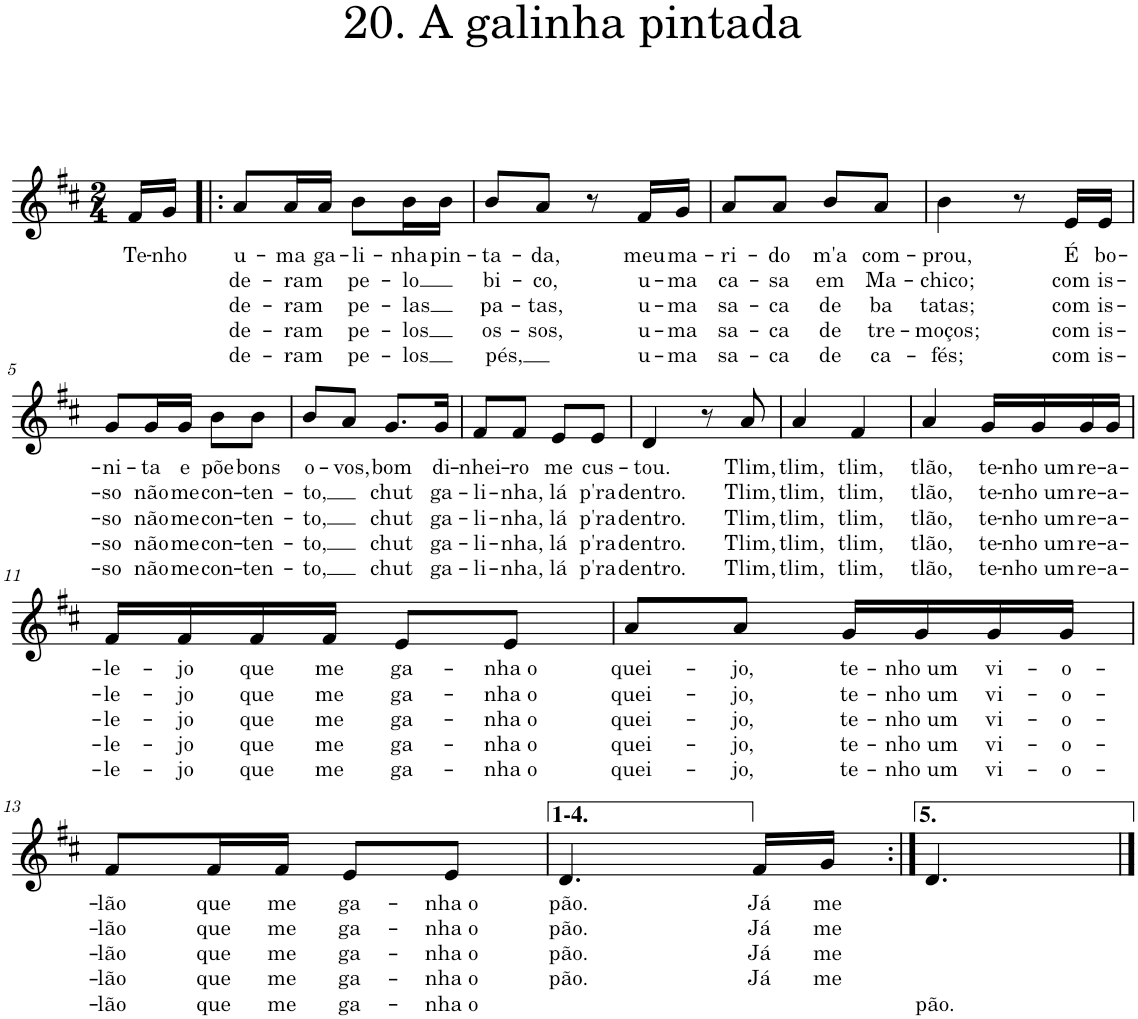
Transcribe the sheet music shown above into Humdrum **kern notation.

**kern	**text	**text	**text	**text	**text
*part1	*part1	*part1	*part1	*part1	*part1
*staff1	*staff1	*staff1	*staff1	*staff1	*staff1
*I"Piano	*	*	*	*	*
*I'Pno.	*	*	*	*	*
*clefG2	*	*	*	*	*
*k[f#c#]	*	*	*	*	*
*M2/4	*	*	*	*	*
=	=	=	=	=	=
!	!LO:LY:b	!	!	!	!
16f#/LL	Te-	.	.	.	.
!	!LO:LY:b	!	!	!	!
16g/JJ	-nho	.	.	.	.
=1!|:	=1!|:	=1!|:	=1!|:	=1!|:	=1!|:
!	!LO:LY:b	!LO:LY:b	!LO:LY:b	!LO:LY:b	!LO:LY:b
8a/L	u-	de-	de-	de-	de-
!	!LO:LY:b	!LO:LY:b	!LO:LY:b	!LO:LY:b	!LO:LY:b
16a/L	-ma	-ram	-ram	-ram	-ram
!	!LO:LY:b	!	!	!	!
16a/JJ	ga-	.	.	.	.
!	!LO:LY:b	!LO:LY:b	!LO:LY:b	!LO:LY:b	!LO:LY:b
8b\L	-li-	pe-	pe-	pe-	pe-
!	!LO:LY:b	!LO:LY:b	!LO:LY:b	!LO:LY:b	!LO:LY:b
16b\L	-nha	-lo	-las	-los	-los
!	!LO:LY:b	!	!	!	!
16b\JJ	pin-	.	.	.	.
=2	=2	=2	=2	=2	=2
!	!LO:LY:b	!LO:LY:b	!LO:LY:b	!LO:LY:b	!LO:LY:b
8b/L	-ta-	bi-	pa-	os-	pés,
!	!LO:LY:b	!LO:LY:b	!LO:LY:b	!LO:LY:b	!
8a/J	-da,	-co,	-tas,	-sos,	.
8r	.	.	.	.	.
!	!LO:LY:b	!LO:LY:b	!LO:LY:b	!LO:LY:b	!LO:LY:b
16f#/LL	meu	u-	u-	u-	u-
!	!LO:LY:b	!LO:LY:b	!LO:LY:b	!LO:LY:b	!LO:LY:b
16g/JJ	ma-	-ma	-ma	-ma	-ma
=3	=3	=3	=3	=3	=3
!	!LO:LY:b	!LO:LY:b	!LO:LY:b	!LO:LY:b	!LO:LY:b
8a/L	-ri-	ca-	sa-	sa-	sa-
!	!LO:LY:b	!LO:LY:b	!LO:LY:b	!LO:LY:b	!LO:LY:b
8a/J	-do	-sa	-ca	-ca	-ca
!	!LO:LY:b	!LO:LY:b	!LO:LY:b	!LO:LY:b	!LO:LY:b
8b/L	m'a	em	de	de	de
!	!LO:LY:b	!LO:LY:b	!LO:LY:b	!LO:LY:b	!LO:LY:b
8a/J	com-	Ma-	ba	tre-	ca-
=4	=4	=4	=4	=4	=4
!	!LO:LY:b	!LO:LY:b	!LO:LY:b	!LO:LY:b	!LO:LY:b
4b\	-prou,	-chico;	tatas;	-moços;	-fés;
8r	.	.	.	.	.
!	!LO:LY:b	!LO:LY:b	!LO:LY:b	!LO:LY:b	!LO:LY:b
16e/LL	É	com	com	com	com
!	!LO:LY:b	!LO:LY:b	!LO:LY:b	!LO:LY:b	!LO:LY:b
16e/JJ	bo-	is-	is-	is-	is-
!!LO:LB:g=z
=5	=5	=5	=5	=5	=5
!	!LO:LY:b	!LO:LY:b	!LO:LY:b	!LO:LY:b	!LO:LY:b
8g/L	-ni-	-so	-so	-so	-so
!	!LO:LY:b	!LO:LY:b	!LO:LY:b	!LO:LY:b	!LO:LY:b
16g/L	-ta	não	não	não	não
!	!LO:LY:b	!LO:LY:b	!LO:LY:b	!LO:LY:b	!LO:LY:b
16g/JJ	e	me	me	me	me
!	!LO:LY:b	!LO:LY:b	!LO:LY:b	!LO:LY:b	!LO:LY:b
8b\L	põe	con-	con-	con-	con-
!	!LO:LY:b	!LO:LY:b	!LO:LY:b	!LO:LY:b	!LO:LY:b
8b\J	bons	-ten-	-ten-	-ten-	-ten-
=6	=6	=6	=6	=6	=6
!	!LO:LY:b	!LO:LY:b	!LO:LY:b	!LO:LY:b	!LO:LY:b
8b/L	o-	-to,	-to,	-to,	-to,
!	!LO:LY:b	!	!	!	!
8a/J	-vos,	.	.	.	.
!	!LO:LY:b	!LO:LY:b	!LO:LY:b	!LO:LY:b	!LO:LY:b
8.g/L	bom	chut	chut	chut	chut
!	!LO:LY:b	!LO:LY:b	!LO:LY:b	!LO:LY:b	!LO:LY:b
16g/Jk	di-	ga-	ga-	ga-	ga-
=7	=7	=7	=7	=7	=7
!	!LO:LY:b	!LO:LY:b	!LO:LY:b	!LO:LY:b	!LO:LY:b
8f#/L	-nhei-	-li-	-li-	-li-	-li-
!	!LO:LY:b	!LO:LY:b	!LO:LY:b	!LO:LY:b	!LO:LY:b
8f#/J	-ro	-nha,	-nha,	-nha,	-nha,
!	!LO:LY:b	!LO:LY:b	!LO:LY:b	!LO:LY:b	!LO:LY:b
8e/L	me	lá	lá	lá	lá
!	!LO:LY:b	!LO:LY:b	!LO:LY:b	!LO:LY:b	!LO:LY:b
8e/J	cus-	p'ra	p'ra	p'ra	p'ra
=8	=8	=8	=8	=8	=8
!	!LO:LY:b	!LO:LY:b	!LO:LY:b	!LO:LY:b	!LO:LY:b
4d/	-tou.	dentro.	dentro.	dentro.	dentro.
8r	.	.	.	.	.
!	!LO:LY:b	!LO:LY:b	!LO:LY:b	!LO:LY:b	!LO:LY:b
8a/	Tlim,	Tlim,	Tlim,	Tlim,	Tlim,
=9	=9	=9	=9	=9	=9
!	!LO:LY:b	!LO:LY:b	!LO:LY:b	!LO:LY:b	!LO:LY:b
4a/	tlim,	tlim,	tlim,	tlim,	tlim,
!	!LO:LY:b	!LO:LY:b	!LO:LY:b	!LO:LY:b	!LO:LY:b
4f#/	tlim,	tlim,	tlim,	tlim,	tlim,
=10	=10	=10	=10	=10	=10
!	!LO:LY:b	!LO:LY:b	!LO:LY:b	!LO:LY:b	!LO:LY:b
4a/	tlão,	tlão,	tlão,	tlão,	tlão,
!	!LO:LY:b	!LO:LY:b	!LO:LY:b	!LO:LY:b	!LO:LY:b
16g/LL	te-	te-	te-	te-	te-
!	!LO:LY:b	!LO:LY:b	!LO:LY:b	!LO:LY:b	!LO:LY:b
16g/	-nho um	-nho um	-nho um	-nho um	-nho um
!	!LO:LY:b	!LO:LY:b	!LO:LY:b	!LO:LY:b	!LO:LY:b
16g/	re-	re-	re-	re-	re-
!	!LO:LY:b	!LO:LY:b	!LO:LY:b	!LO:LY:b	!LO:LY:b
16g/JJ	-a-	-a-	-a-	-a-	-a-
!!LO:LB:g=z
=11	=11	=11	=11	=11	=11
!	!LO:LY:b	!LO:LY:b	!LO:LY:b	!LO:LY:b	!LO:LY:b
16f#/LL	-le-	-le-	-le-	-le-	-le-
!	!LO:LY:b	!LO:LY:b	!LO:LY:b	!LO:LY:b	!LO:LY:b
16f#/	-jo	-jo	-jo	-jo	-jo
!	!LO:LY:b	!LO:LY:b	!LO:LY:b	!LO:LY:b	!LO:LY:b
16f#/	que	que	que	que	que
!	!LO:LY:b	!LO:LY:b	!LO:LY:b	!LO:LY:b	!LO:LY:b
16f#/JJ	me	me	me	me	me
!	!LO:LY:b	!LO:LY:b	!LO:LY:b	!LO:LY:b	!LO:LY:b
8e/L	ga-	ga-	ga-	ga-	ga-
!	!LO:LY:b	!LO:LY:b	!LO:LY:b	!LO:LY:b	!LO:LY:b
8e/J	-nha o	-nha o	-nha o	-nha o	-nha o
=12	=12	=12	=12	=12	=12
!	!LO:LY:b	!LO:LY:b	!LO:LY:b	!LO:LY:b	!LO:LY:b
8a/L	quei-	quei-	quei-	quei-	quei-
!	!LO:LY:b	!LO:LY:b	!LO:LY:b	!LO:LY:b	!LO:LY:b
8a/J	-jo,	-jo,	-jo,	-jo,	-jo,
!	!LO:LY:b	!LO:LY:b	!LO:LY:b	!LO:LY:b	!LO:LY:b
16g/LL	te-	te-	te-	te-	te-
!	!LO:LY:b	!LO:LY:b	!LO:LY:b	!LO:LY:b	!LO:LY:b
16g/	-nho um	-nho um	-nho um	-nho um	-nho um
!	!LO:LY:b	!LO:LY:b	!LO:LY:b	!LO:LY:b	!LO:LY:b
16g/	vi-	vi-	vi-	vi-	vi-
!	!LO:LY:b	!LO:LY:b	!LO:LY:b	!LO:LY:b	!LO:LY:b
16g/JJ	-o-	-o-	-o-	-o-	-o-
!!LO:LB:g=z
=13	=13	=13	=13	=13	=13
!	!LO:LY:b	!LO:LY:b	!LO:LY:b	!LO:LY:b	!LO:LY:b
8f#/L	-lão	-lão	-lão	-lão	-lão
!	!LO:LY:b	!LO:LY:b	!LO:LY:b	!LO:LY:b	!LO:LY:b
16f#/L	que	que	que	que	que
!	!LO:LY:b	!LO:LY:b	!LO:LY:b	!LO:LY:b	!LO:LY:b
16f#/JJ	me	me	me	me	me
!	!LO:LY:b	!LO:LY:b	!LO:LY:b	!LO:LY:b	!LO:LY:b
8e/L	ga-	ga-	ga-	ga-	ga-
!	!LO:LY:b	!LO:LY:b	!LO:LY:b	!LO:LY:b	!LO:LY:b
8e/J	-nha o	-nha o	-nha o	-nha o	-nha o
=14	=14	=14	=14	=14	=14
!	!LO:LY:b	!LO:LY:b	!LO:LY:b	!LO:LY:b	!
4.d/	pão.	pão.	pão.	pão.	.
!	!LO:LY:b	!LO:LY:b	!LO:LY:b	!LO:LY:b	!
16f#/LL	Já	Já	Já	Já	.
!	!LO:LY:b	!LO:LY:b	!LO:LY:b	!LO:LY:b	!
16g/JJ	me	me	me	me	.
=15:|!	=15:|!	=15:|!	=15:|!	=15:|!	=15:|!
!	!	!	!	!	!LO:LY:b
4.d/	.	.	.	.	pão.
==	==	==	==	==	==
*-	*-	*-	*-	*-	*-
